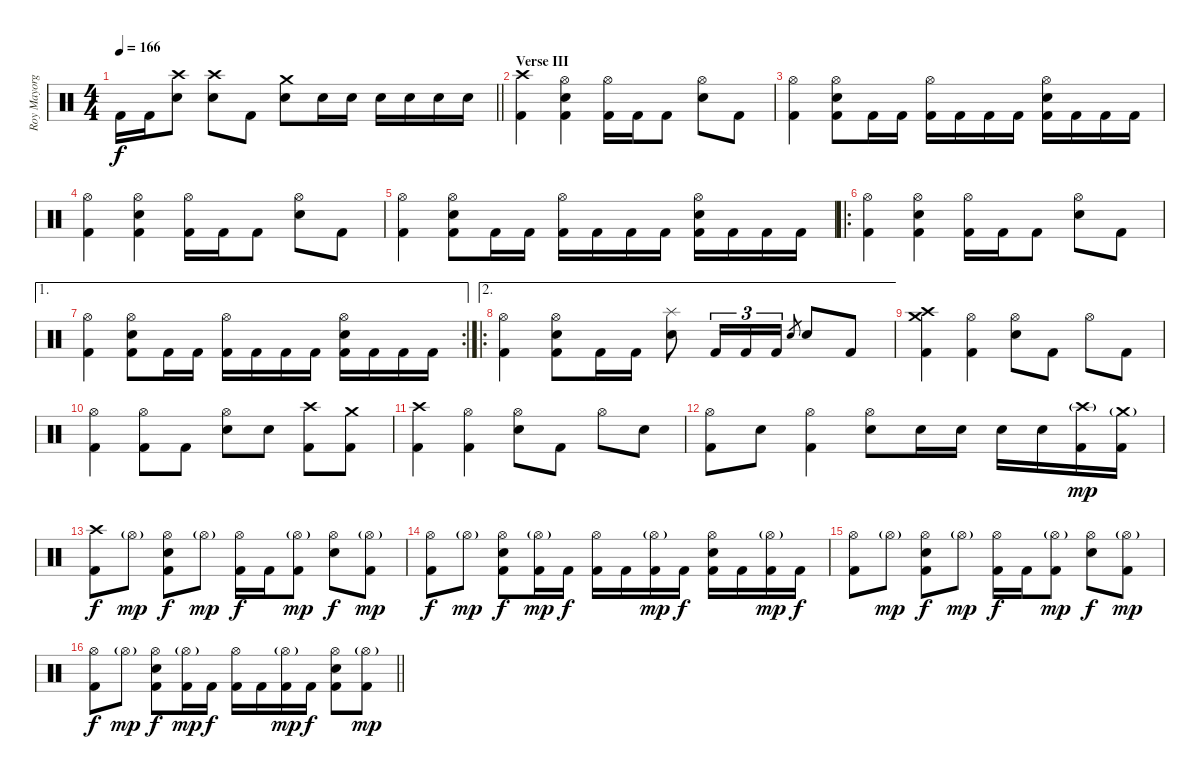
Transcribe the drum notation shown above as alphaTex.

\track ("Roy Mayorga (Drums)" "Roy Mayorg") {instrument percussion}
\staff {score}
\articulation defaults
\ts (4 4)
\tempo 166
\clef neutral
\barLineRight lightlight
\ks c "Kick (hit) 2".16{dy f} "Kick (hit) 2".16
("Crash high (hit)" "Electric Snare (hit)").8 ("Crash high (hit)" "Electric Snare (hit)").8 "Kick (hit) 2".8 ("Crash medium (hit)" "Electric Snare (hit)").8 "Electric Snare (hit)".16 "Electric Snare (hit)".16 "Electric Snare (hit)".16 "Electric Snare (hit)".16 "Electric Snare (hit)".16 "Electric Snare (hit)".16 |
\section ("" "Verse III")
("Crash high (hit)" "Kick (hit) 2").4 ("Hi-Hat (open)" "Electric Snare (hit)" "Kick (hit) 2").4 ("Hi-Hat (open)" "Kick (hit) 2").16 "Kick (hit) 2".16 "Kick (hit) 2".8 ("Hi-Hat (open)" "Electric Snare (hit)").8 "Kick (hit) 2".8 |
("Hi-Hat (open)" "Kick (hit) 2").4 ("Hi-Hat (open)" "Electric Snare (hit)" "Kick (hit) 2").8 "Kick (hit) 2".16 "Kick (hit) 2".16 ("Hi-Hat (open)" "Kick (hit) 2").16 "Kick (hit) 2".16 "Kick (hit) 2".16 "Kick (hit) 2".16 ("Hi-Hat (open)" "Electric Snare (hit)" "Kick (hit) 2").16 "Kick (hit) 2".16 "Kick (hit) 2".16 "Kick (hit) 2".16 |
("Hi-Hat (open)" "Kick (hit) 2").4 ("Hi-Hat (open)" "Electric Snare (hit)" "Kick (hit) 2").4 ("Hi-Hat (open)" "Kick (hit) 2").16 "Kick (hit) 2".16 "Kick (hit) 2".8 ("Hi-Hat (open)" "Electric Snare (hit)").8 "Kick (hit) 2".8 |
("Hi-Hat (open)" "Kick (hit) 2").4 ("Hi-Hat (open)" "Electric Snare (hit)" "Kick (hit) 2").8 "Kick (hit) 2".16 "Kick (hit) 2".16 ("Hi-Hat (open)" "Kick (hit) 2").16 "Kick (hit) 2".16 "Kick (hit) 2".16 "Kick (hit) 2".16 ("Hi-Hat (open)" "Electric Snare (hit)" "Kick (hit) 2").16 "Kick (hit) 2".16 "Kick (hit) 2".16 "Kick (hit) 2".16 |
\ro
("Hi-Hat (open)" "Kick (hit) 2").4 ("Hi-Hat (open)" "Electric Snare (hit)" "Kick (hit) 2").4 ("Hi-Hat (open)" "Kick (hit) 2").16 "Kick (hit) 2".16 "Kick (hit) 2".8 ("Hi-Hat (open)" "Electric Snare (hit)").8 "Kick (hit) 2".8 |
\ae 1
\rc 2
("Hi-Hat (open)" "Kick (hit) 2").4 ("Hi-Hat (open)" "Electric Snare (hit)" "Kick (hit) 2").8 "Kick (hit) 2".16 "Kick (hit) 2".16 ("Hi-Hat (open)" "Kick (hit) 2").16 "Kick (hit) 2".16 "Kick (hit) 2".16 "Kick (hit) 2".16 ("Hi-Hat (open)" "Electric Snare (hit)" "Kick (hit) 2").16 "Kick (hit) 2".16 "Kick (hit) 2".16 "Kick (hit) 2".16 |
\ae 2
\ro
("Hi-Hat (open)" "Kick (hit) 2").4 ("Hi-Hat (open)" "Electric Snare (hit)" "Kick (hit) 2").8 "Kick (hit) 2".16 "Kick (hit) 2".16 ("Splash (hit)" "Electric Snare (hit)").8 "Kick (hit) 2".16{tu (3 2)} "Kick (hit) 2".16{tu (3 2)} "Kick (hit) 2".16{tu (3 2)} "Electric Snare (hit)".8{gr} "Electric Snare (hit)".8 "Kick (hit) 2".8 |
("Crash medium (hit)" "Crash high (hit)" "Kick (hit) 2").4 ("Hi-Hat (open)" "Kick (hit) 2").4 ("Hi-Hat (open)" "Electric Snare (hit)").8 "Kick (hit) 2".8 "Hi-Hat (open)".8 "Kick (hit) 2".8 |
("Hi-Hat (open)" "Kick (hit) 2").4 ("Hi-Hat (open)" "Kick (hit) 2").8 "Kick (hit) 2".8 ("Hi-Hat (open)" "Electric Snare (hit)").8 "Electric Snare (hit)".8 ("Crash high (hit)" "Kick (hit) 2").8 ("Crash medium (hit)" "Kick (hit) 2").8 |
("Crash high (hit)" "Kick (hit) 2").4 ("Hi-Hat (open)" "Kick (hit) 2").4 ("Hi-Hat (open)" "Electric Snare (hit)").8 "Kick (hit) 2".8 "Hi-Hat (open)".8 "Electric Snare (hit)".8 |
("Hi-Hat (open)" "Kick (hit) 2").8 "Electric Snare (hit)".8 ("Hi-Hat (open)" "Kick (hit) 2").4 ("Hi-Hat (open)" "Electric Snare (hit)").8 "Electric Snare (hit)".16 "Electric Snare (hit)".16 "Electric Snare (hit)".16 "Electric Snare (hit)".16 ("Crash high (hit)"{g} "Kick (hit) 2").16{dy mp} ("Crash medium (hit)"{g} "Kick (hit) 2").16 |
("Crash high (hit)" "Kick (hit) 2").8{dy f} "Hi-Hat (open)"{g}.8{dy mp} ("Hi-Hat (open)" "Electric Snare (hit)" "Kick (hit) 2").8{dy f} "Hi-Hat (open)"{g}.8{dy mp} ("Hi-Hat (open)" "Kick (hit) 2").16{dy f} "Kick (hit) 2".16 ("Hi-Hat (open)"{g} "Kick (hit) 2").8{dy mp} ("Hi-Hat (open)" "Electric Snare (hit)").8{dy f} ("Hi-Hat (open)"{g} "Kick (hit) 2").8{dy mp} |
("Hi-Hat (open)" "Kick (hit) 2").8{dy f} "Hi-Hat (open)"{g}.8{dy mp} ("Hi-Hat (open)" "Electric Snare (hit)" "Kick (hit) 2").8{dy f} ("Hi-Hat (open)"{g} "Kick (hit) 2").16{dy mp} "Kick (hit) 2".16{dy f} ("Hi-Hat (open)" "Kick (hit) 2").16 "Kick (hit) 2".16 ("Hi-Hat (open)"{g} "Kick (hit) 2").16{dy mp} "Kick (hit) 2".16{dy f} ("Hi-Hat (open)" "Electric Snare (hit)" "Kick (hit) 2").16 "Kick (hit) 2".16 ("Hi-Hat (open)"{g} "Kick (hit) 2").16{dy mp} "Kick (hit) 2".16{dy f} |
("Hi-Hat (open)" "Kick (hit) 2").8 "Hi-Hat (open)"{g}.8{dy mp} ("Hi-Hat (open)" "Electric Snare (hit)" "Kick (hit) 2").8{dy f} "Hi-Hat (open)"{g}.8{dy mp} ("Hi-Hat (open)" "Kick (hit) 2").16{dy f} "Kick (hit) 2".16 ("Hi-Hat (open)"{g} "Kick (hit) 2").8{dy mp} ("Hi-Hat (open)" "Electric Snare (hit)").8{dy f} ("Hi-Hat (open)"{g} "Kick (hit) 2").8{dy mp} |
\barLineRight lightlight
("Hi-Hat (open)" "Kick (hit) 2").8{dy f} "Hi-Hat (open)"{g}.8{dy mp} ("Hi-Hat (open)" "Electric Snare (hit)" "Kick (hit) 2").8{dy f} ("Hi-Hat (open)"{g} "Kick (hit) 2").16{dy mp} "Kick (hit) 2".16{dy f} ("Hi-Hat (open)" "Kick (hit) 2").16 "Kick (hit) 2".16 ("Hi-Hat (open)"{g} "Kick (hit) 2").16{dy mp} "Kick (hit) 2".16{dy f} ("Hi-Hat (open)" "Electric Snare (hit)" "Kick (hit) 2").8 ("Hi-Hat (open)"{g} "Kick (hit) 2").8{dy mp}
